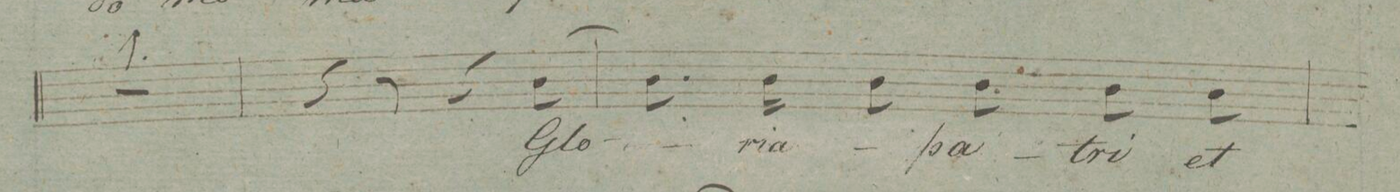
**kern	**text	**dynam
*I"Baſso.	*	*
*clefF4	*	*
*k[f#c#g#]	*	*
*M6/8	*	*
2.r	.	.
=41	=41	=41
4r	.	.
8r	.	.
4r	.	.
[8D\	Glo-	.
=42	=42	=42
8.D\]	.	.
16D\	-ri-	.
8D\	-a	.
8D\	pa-	.
8D\	-tri	.
8D\	et	.
=43	=43	=43
*-	*-	*-
